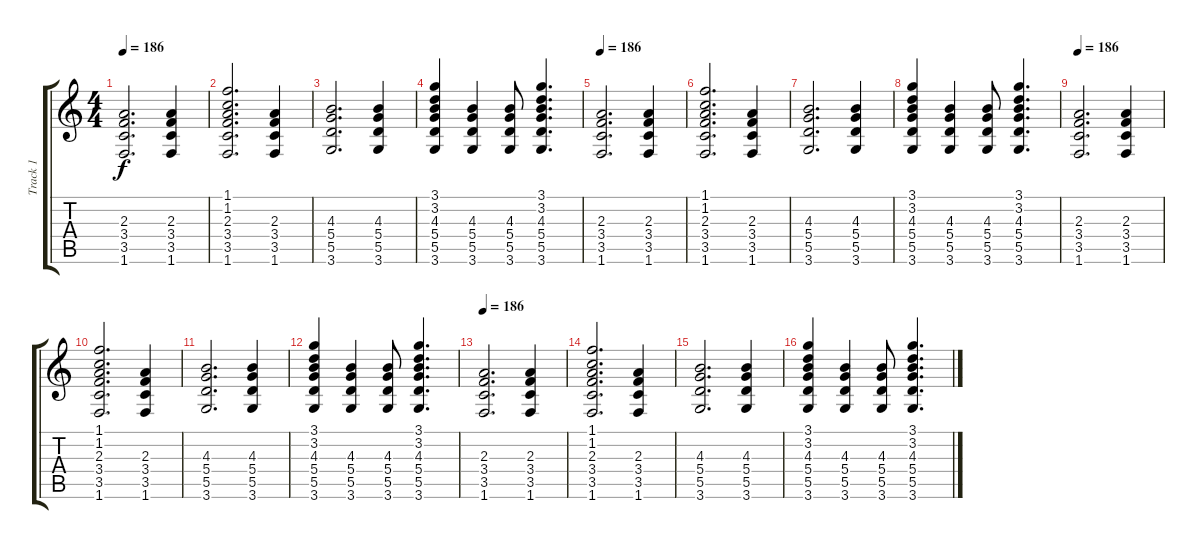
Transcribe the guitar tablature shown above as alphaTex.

\track ("Track 1" "Track 1") {instrument distortionguitar}
\staff {score tabs}
\tuning (E4 B3 G3 D3 A2 E2) {hide}
\ts (4 4)
\tempo 186
\clef g2
\ks c
(2.3 3.4 3.5 1.6).2{d dy f volume 9} (2.3 3.4 3.5 1.6).4 |
(1.1 1.2 2.3 3.4 3.5 1.6).2{d} (2.3 3.4 3.5 1.6).4 |
(4.3 5.4 5.5 3.6).2{d} (4.3 5.4 5.5 3.6).4 |
(3.1 3.2 4.3 5.4 5.5 3.6).4 (4.3 5.4 5.5 3.6).4 (4.3 5.4 5.5 3.6).8 (3.1 3.2 4.3 5.4 5.5 3.6).4{d} |
\tempo 186
(2.3 3.4 3.5 1.6).2{d volume 9} (2.3 3.4 3.5 1.6).4 |
(1.1 1.2 2.3 3.4 3.5 1.6).2{d} (2.3 3.4 3.5 1.6).4 |
(4.3 5.4 5.5 3.6).2{d} (4.3 5.4 5.5 3.6).4 |
(3.1 3.2 4.3 5.4 5.5 3.6).4 (4.3 5.4 5.5 3.6).4 (4.3 5.4 5.5 3.6).8 (3.1 3.2 4.3 5.4 5.5 3.6).4{d} |
\tempo 186
(2.3 3.4 3.5 1.6).2{d volume 9} (2.3 3.4 3.5 1.6).4 |
(1.1 1.2 2.3 3.4 3.5 1.6).2{d} (2.3 3.4 3.5 1.6).4 |
(4.3 5.4 5.5 3.6).2{d} (4.3 5.4 5.5 3.6).4 |
(3.1 3.2 4.3 5.4 5.5 3.6).4 (4.3 5.4 5.5 3.6).4 (4.3 5.4 5.5 3.6).8 (3.1 3.2 4.3 5.4 5.5 3.6).4{d} |
\tempo 186
(2.3 3.4 3.5 1.6).2{d volume 9} (2.3 3.4 3.5 1.6).4 |
(1.1 1.2 2.3 3.4 3.5 1.6).2{d} (2.3 3.4 3.5 1.6).4 |
(4.3 5.4 5.5 3.6).2{d} (4.3 5.4 5.5 3.6).4 |
(3.1 3.2 4.3 5.4 5.5 3.6).4 (4.3 5.4 5.5 3.6).4 (4.3 5.4 5.5 3.6).8 (3.1 3.2 4.3 5.4 5.5 3.6).4{d}
